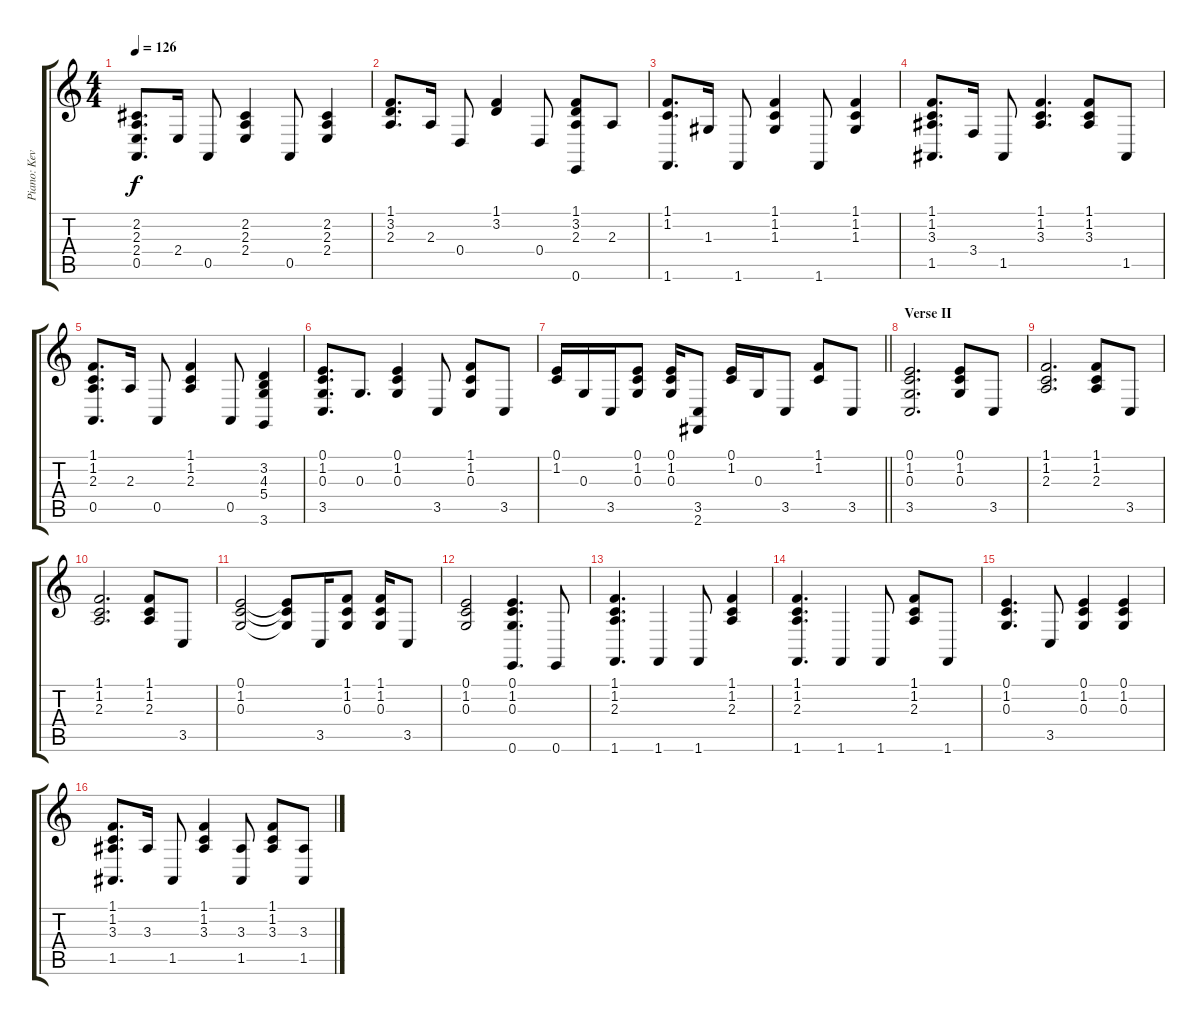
\track ("Piano: Kevin" "Piano: Kev") {instrument electricgrandpiano}
\staff {score tabs}
\tuning (E4 B3 G3 D3 A2 E2) {hide}
\ts (4 4)
\tempo 126
\clef g2
\ks c
(2.2 2.3 2.4 0.5).8{d dy f} 2.4.16 0.5.8 (2.2 2.3 2.4).4 0.5.8 (2.2 2.3 2.4).4 |
(1.1 3.2 2.3).8{d} 2.3.16 0.4.8 (1.1 3.2).4 0.4.8 (1.1 3.2 2.3 0.6).8 2.3.8 |
(1.1 1.2 1.6).8{d} 1.3.16 1.6.8 (1.1 1.2 1.3).4 1.6.8 (1.1 1.2 1.3).4 |
(1.1 1.2 3.3 1.5).8{d} 3.4.16 1.5.8 (1.1 1.2 3.3).4{d} (1.1 1.2 3.3).8 1.5.8 |
(1.1 1.2 2.3 0.5).8{d} 2.3.16 0.5.8 (1.1 1.2 2.3).4 0.5.8 (3.2 4.3 5.4 3.6).4 |
(0.1 1.2 0.3 3.5).8{d} 0.3.8{d} (0.1 1.2 0.3).4 3.5.8 (1.1 1.2 0.3).8 3.5.8 |
\barLineRight lightlight
(0.1 1.2).16 0.3.16 3.5.16 (0.1 1.2 0.3).8 (0.1 1.2 0.3).16 (3.5 2.6).8 (0.1 1.2).16 0.3.16 3.5.8 (1.1 1.2).8 3.5.8 |
\section ("" "Verse II")
(0.1 1.2 0.3 3.5).2{d} (0.1 1.2 0.3).8 3.5.8 |
(1.1 1.2 2.3).2{d} (1.1 1.2 2.3).8 3.5.8 |
(1.1 1.2 2.3).2{d} (1.1 1.2 2.3).8 3.5.8 |
(0.1 1.2 0.3).2 (0.1{t} 1.2{t} 0.3{t}).8 3.5.16 (1.1 1.2 0.3).8 (1.1 1.2 0.3).16 3.5.8 |
(0.1 1.2 0.3).2 (0.1 1.2 0.3 0.6).4{d} 0.6.8 |
(1.1 1.2 2.3 1.6).4{d} 1.6.4 1.6.8 (1.1 1.2 2.3).4 |
(1.1 1.2 2.3 1.6).4{d} 1.6.4 1.6.8 (1.1 1.2 2.3).8 1.6.8 |
(0.1 1.2 0.3).4{d} 3.5.8 (0.1 1.2 0.3).4 (0.1 1.2 0.3).4 |
(1.1 1.2 3.3 1.5).8{d} 3.3.16 1.5.8 (1.1 1.2 3.3).4 (3.3 1.5).8 (1.1 1.2 3.3).8 (3.3 1.5).8
